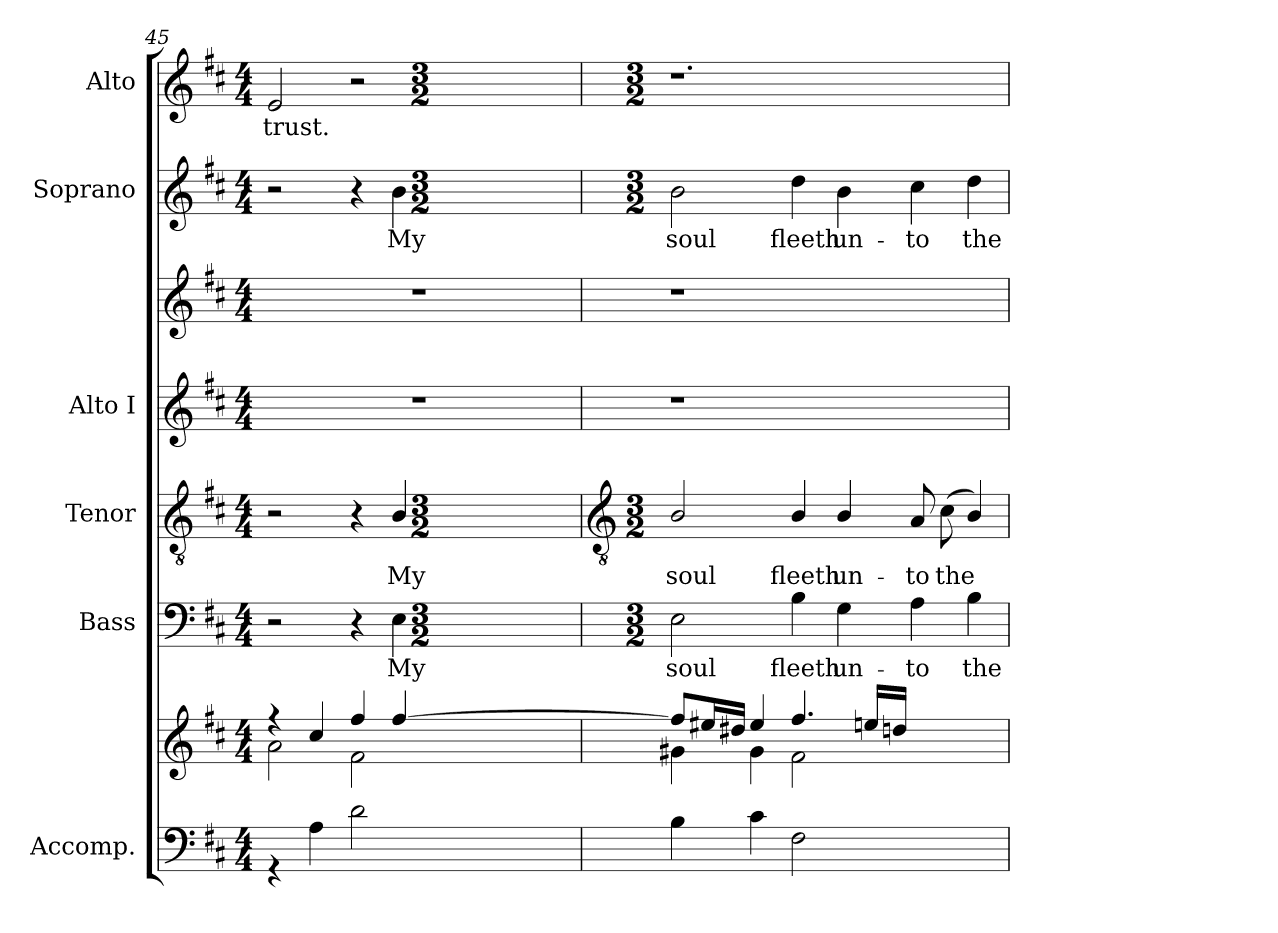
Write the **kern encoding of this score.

**kern	**kern	**kern	**text	**kern	**text	**kern	**kern	**kern	**text	**kern	**text
*part6	*part6	*part5	*part5	*part4	*part4	*part3	*part3	*part2	*part2	*part1	*part1
*staff8	*staff7	*staff6	*staff6	*staff5	*staff5	*staff4	*staff3	*staff2	*staff2	*staff1	*staff1
*I"Accomp.	*	*I"Bass	*	*I"Tenor	*	*I"Alto I	*	*I"Soprano	*	*I"Alto	*
*	*	*I'B	*	*I'T	*	*I'A	*	*I'S	*	*I'A	*
*clefF4	*clefG2	*clefF4	*	*clefGv2	*	*clefG2	*clefG2	*clefG2	*	*clefG2	*
*k[f#c#]	*k[f#c#]	*k[f#c#]	*	*k[f#c#]	*	*k[f#c#]	*k[f#c#]	*k[f#c#]	*	*k[f#c#]	*
*D:	*D:	*D:	*	*D:	*	*D:	*D:	*D:	*	*D:	*
*M4/4	*M4/4	*M4/4	*	*M4/4	*	*M4/4	*M4/4	*M4/4	*	*M4/4	*
=45	=45	=45	=45	=45	=45	=45	=45	=45	=45	=45	=45
*^	*^	*	*	*	*	*	*	*	*	*	*
!	!	!	!	!	!	!	!	!	!	!	!	!	!LO:LY:b
1ryy	4r	4r	2a\	2r	.	2r	.	1r	1r	2r	.	2e	trust.
.	4A\	4cc#/	.	.	.	.	.	.	.	.	.	.	.
.	2d\	4ff#/	2f#\	4r	.	4r	.	.	.	4r	.	2r	.
!	!	!	!	!	!LO:LY:b	!	!LO:LY:b	!	!	!	!LO:LY:b	!	!
.	.	[4ff#/	.	4E	My	4B/	My	.	.	4b	My	.	.
*	*	*	*	*M3/2	*	*M3/2	*	*	*	*M3/2	*	*M3/2	*
!!LO:LB:g=z
=46	=46	=46	=46	=46	=46	=46	=46	=46	=46	=46	=46	=46	=46
*	*	*	*	*	*	*clefGv2	*	*	*	*	*	*	*
*	*	*	*	*M3/2	*	*M3/2	*	*	*	*M3/2	*	*M3/2	*
!	!	!	!	!	!LO:LY:b	!	!LO:LY:b	!	!	!	!LO:LY:b	!	!
1ryy	4B\	8ff#/L]	4g#X\	2E	soul	2B/	soul	1r	1r	2b	soul	1.r	.
.	.	16ee#X/L	.	.	.	.	.	.	.	.	.	.	.
.	.	16dd#X/JJ	.	.	.	.	.	.	.	.	.	.	.
.	4c#\	4ee#/	4g#\	.	.	.	.	.	.	.	.	.	.
!	!	!	!	!	!LO:LY:b	!	!LO:LY:b	!	!	!	!LO:LY:b	!	!
.	2F#\	4.ff#/	2f#\	4B	fleeth	4B/	fleeth	.	.	4dd	fleeth	.	.
!	!	!	!	!	!LO:LY:b	!	!LO:LY:b	!	!	!	!LO:LY:b	!	!
.	.	.	.	4G	un-	4B/	un-	.	.	4b	un-	.	.
.	.	16een/LL	.	.	.	.	.	.	.	.	.	.	.
.	.	16ddn/JJ	.	.	.	.	.	.	.	.	.	.	.
!	!	!	!	!	!LO:LY:b	!	!LO:LY:b	!	!	!	!LO:LY:b	!	!
2ryy	2ryy	2ryy	2ryy	4A	-to	8A	-to	2ryy	2ryy	4cc#	-to	.	.
!	!	!	!	!	!	!	!LO:LY:b	!	!	!	!	!	!
.	.	.	.	.	.	(<8c#L	the	.	.	.	.	.	.
!	!	!	!	!	!LO:LY:b	!	!	!	!	!	!LO:LY:b	!	!
.	.	.	.	4B	the	4B/)	.	.	.	4dd	the	.	.
*v	*v	*	*	*	*	*	*	*	*	*	*	*	*
*	*v	*v	*	*	*	*	*	*	*	*	*	*
=	=	=	=	=	=	=	=	=	=	=	=
*-	*-	*-	*-	*-	*-	*-	*-	*-	*-	*-	*-
